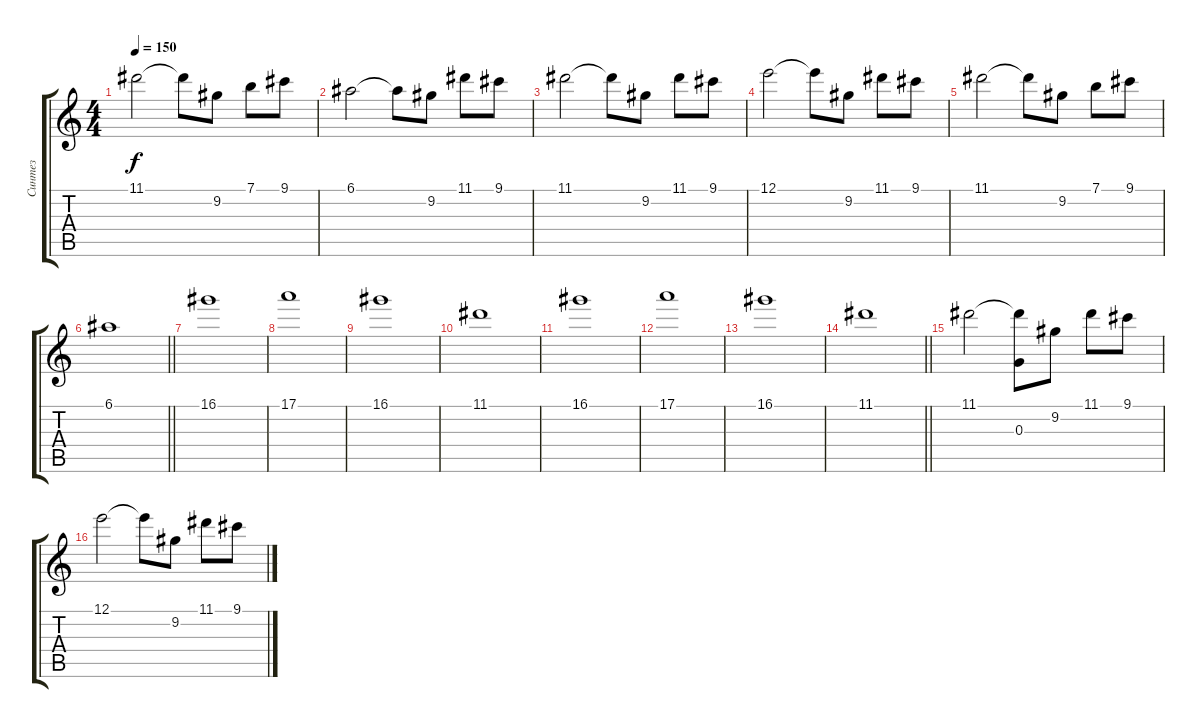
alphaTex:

\track ("Синтез" "Синтез") {instrument overdrivenguitar}
\staff {score tabs}
\tuning (E4 B3 G3 D3 A2 E2) {hide}
\ts (4 4)
\tempo 150
\clef g2
\ks c
11.1.2{dy f} 11.1{t}.8 9.2.8 7.1.8 9.1.8 |
6.1.2 6.1{t}.8 9.2.8 11.1.8 9.1.8 |
11.1.2 11.1{t}.8 9.2.8 11.1.8 9.1.8 |
12.1.2 12.1{t}.8 9.2.8 11.1.8 9.1.8 |
11.1.2 11.1{t}.8 9.2.8 7.1.8 9.1.8 |
\barLineRight lightlight
6.1.1 |
16.1.1 |
17.1.1 |
16.1.1 |
11.1.1 |
16.1.1 |
17.1.1 |
16.1.1 |
\barLineRight lightlight
11.1.1 |
11.1.2 (11.1{t} 0.3).8 9.2.8 11.1.8 9.1.8 |
12.1.2 12.1{t}.8 9.2.8 11.1.8 9.1.8
